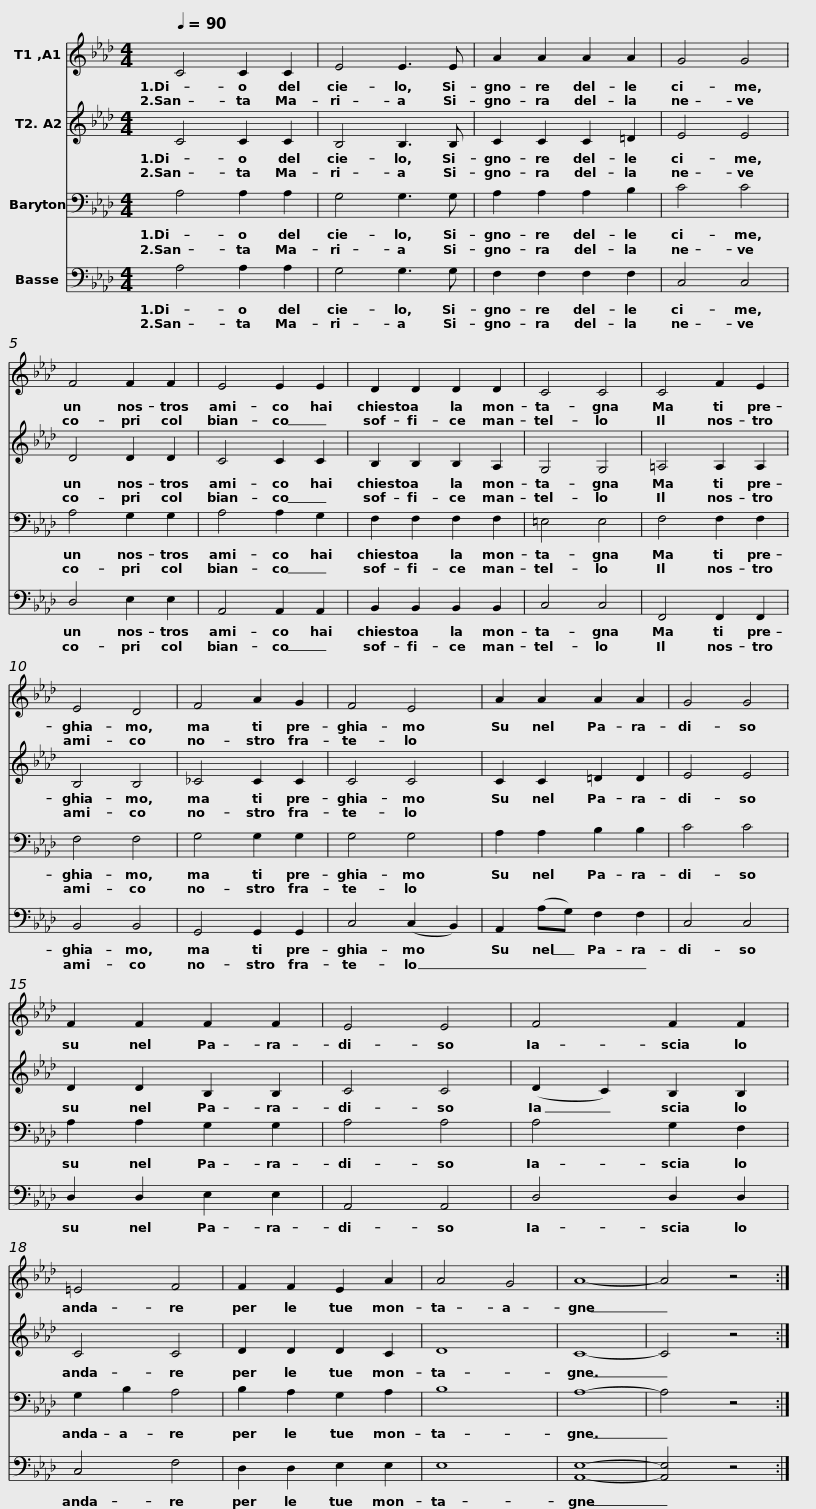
X:1
%%score 1 2 3 4
L:1/8
Q:1/4=90
M:4/4
I:linebreak $
K:Ab
V:1 treble
V:2 treble
V:3 bass
V:4 bass
V:1
 C4 C2 C2 | E4 E3 E | A2 A2 A2 A2 | G4 G4 | F4 F2 F2 | %5
 E4 E2 E2 |$ D2 D2 D2 D2 | C4 C4 | C4 F2 E2 | E4 D4 | %10
 F4 A2 G2 | F4 E4 |$ A2 A2 A2 A2 | G4 G4 | F2 F2 F2 F2 | %15
 E4 E4 | F4 F2 F2 | =E4 F4 | F2 F2 E2 A2 |$ A4 G4 | %20
 A8- | A4 z4 :| %22
V:2
 C4 C2 C2 | B,4 B,3 B, | C2 C2 C2 =D2 | E4 E4 | D4 D2 D2 | %5
 C4 C2 C2 |$ B,2 B,2 B,2 A,2 | G,4 G,4 | =A,4 A,2 A,2 | B,4 B,4 | %10
 _C4 C2 C2 | C4 C4 |$ C2 C2 =D2 D2 | E4 E4 | D2 D2 B,2 B,2 | %15
 C4 C4 | (D2 C2) B,2 B,2 | C4 C4 | D2 D2 D2 C2 |$ D8 | %20
 C8- | C4 z4 :| %22
V:3
 A,4 A,2 A,2 | G,4 G,3 G, | A,2 A,2 A,2 B,2 | C4 C4 | A,4 G,2 G,2 | %5
 A,4 A,2 G,2 |$ F,2 F,2 F,2 F,2 | =E,4 E,4 | F,4 F,2 F,2 | F,4 F,4 | %10
 G,4 G,2 G,2 | G,4 G,4 |$ A,2 A,2 B,2 B,2 | C4 C4 | A,2 A,2 G,2 G,2 | %15
 A,4 A,4 | A,4 G,2 F,2 | G,2 B,2 A,4 | B,2 A,2 G,2 A,2 |$ B,8 | %20
 A,8- | A,4 z4 :| %22
V:4
 A,4 A,2 A,2 | G,4 G,3 G, | F,2 F,2 F,2 F,2 | C,4 C,4 | D,4 E,2 E,2 | %5
 A,,4 A,,2 A,,2 |$ B,,2 B,,2 B,,2 B,,2 | C,4 C,4 | F,,4 F,,2 F,,2 | B,,4 B,,4 | %10
 G,,4 G,,2 G,,2 | C,4 (C,2 B,,2) |$ A,,2 (A,G,) F,2 F,2 | C,4 C,4 | D,2 D,2 E,2 E,2 | %15
 A,,4 A,,4 | D,4 D,2 D,2 | C,4 F,4 | D,2 D,2 E,2 E,2 |$ E,8 | %20
 [A,,E,]8- | [A,,E,]4 z4 :| %22
